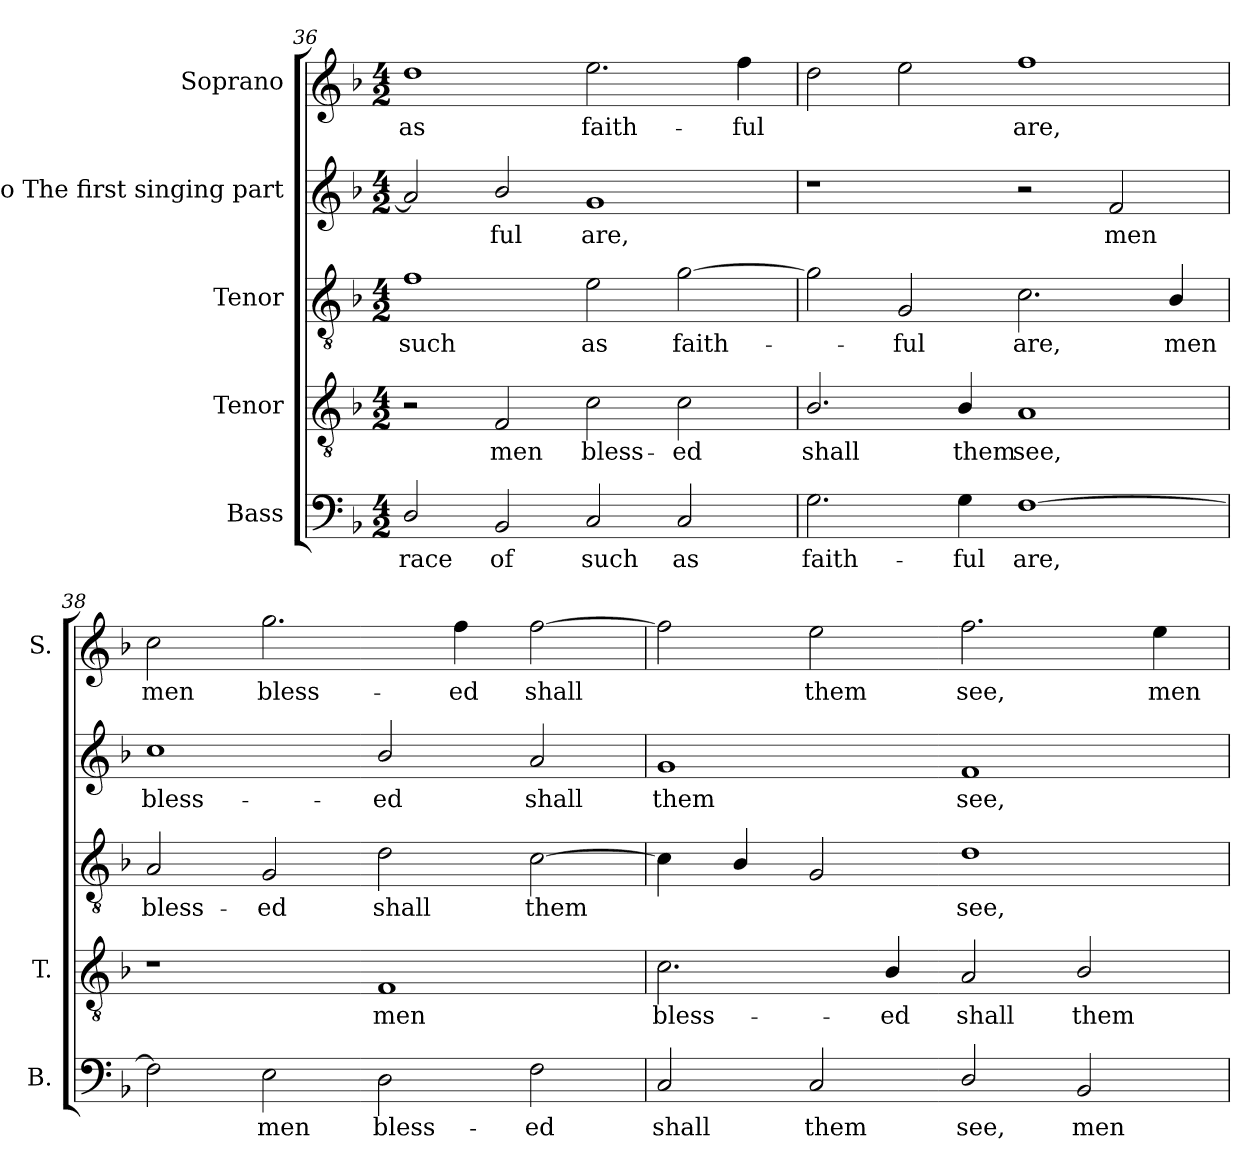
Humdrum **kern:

**kern	**text	**kern	**text	**kern	**text	**kern	**text	**kern	**text
*part5	*part5	*part4	*part4	*part3	*part3	*part2	*part2	*part1	*part1
*staff5	*staff5	*staff4	*staff4	*staff3	*staff3	*staff2	*staff2	*staff1	*staff1
*I"Bass	*	*I"Tenor	*	*I"Tenor	*	*I"Alto The first singing part	*	*I"Soprano	*
*I'B.	*	*I'T.	*	*	*	*	*	*I'S.	*
!!LO:PB:g=z
*clefF4	*	*clefGv2	*	*clefGv2	*	*clefG2	*	*clefG2	*
*	*	*ITrd7c12	*	*ITrd7c12	*	*ITrd7c12	*	*	*
*k[b-]	*	*k[b-]	*	*k[b-]	*	*k[b-]	*	*k[b-]	*
*F:	*	*F:	*	*F:	*	*F:	*	*F:	*
*M4/2	*	*M4/2	*	*M4/2	*	*M4/2	*	*M4/2	*
=36	=36	=36	=36	=36	=36	=36	=36	=36	=36
!	!LO:LY:b:color=#000000	!	!	!	!	!	!	!	!
!	!	!	!	!	!LO:LY:b:color=#000000	!	!	!	!
!	!	!	!	!	!	!	!	!	!LO:LY:b:color=#000000
2Di/	race	2r	.	1Fi	such	2Ai/]	.	1ddi	as
!	!LO:LY:b:color=#000000	!	!	!	!	!	!	!	!
!	!	!	!LO:LY:b:color=#000000	!	!	!	!	!	!
!	!	!	!	!	!	!	!LO:LY:b:color=#000000	!	!
2BB-i/	of	2FFi/	men	.	.	2B-i/	-ful	.	.
!	!LO:LY:b:color=#000000	!	!	!	!	!	!	!	!
!	!	!	!LO:LY:b:color=#000000	!	!	!	!	!	!
!	!	!	!	!	!LO:LY:b:color=#000000	!	!	!	!
!	!	!	!	!	!	!	!LO:LY:b:color=#000000	!	!
!	!	!	!	!	!	!	!	!	!LO:LY:b:color=#000000
2Ci/	such	2Ci\	bless-	2Ei\	as	1Gi	are,	2.eei\	faith-
!	!LO:LY:b:color=#000000	!	!	!	!	!	!	!	!
!	!	!	!LO:LY:b:color=#000000	!	!	!	!	!	!
!	!	!	!	!	!LO:LY:b:color=#000000	!	!	!	!
2Ci/	as	2Ci\	-ed	[2Gi\	faith-	.	.	.	.
!	!	!	!	!	!	!	!	!	!LO:LY:b:color=#000000
.	.	.	.	.	.	.	.	4ffi\	-ful
=37	=37	=37	=37	=37	=37	=37	=37	=37	=37
!	!LO:LY:b:color=#000000	!	!	!	!	!	!	!	!
!	!	!	!LO:LY:b:color=#000000	!	!	!	!	!	!
2.Gi\	faith-	2.BB-i/	shall	2Gi\]	.	1r	.	2ddi\	.
!	!	!	!	!	!LO:LY:b:color=#000000	!	!	!	!
.	.	.	.	2GGi/	-ful	.	.	2eei\	.
!	!LO:LY:b:color=#000000	!	!	!	!	!	!	!	!
!	!	!	!LO:LY:b:color=#000000	!	!	!	!	!	!
4Gi\	-ful	4BB-i/	them	.	.	.	.	.	.
!	!LO:LY:b:color=#000000	!	!	!	!	!	!	!	!
!	!	!	!LO:LY:b:color=#000000	!	!	!	!	!	!
!	!	!	!	!	!LO:LY:b:color=#000000	!	!	!	!
!	!	!	!	!	!	!	!	!	!LO:LY:b:color=#000000
[1Fi	are,	1AAi	see,	2.Ci\	are,	2r	.	1ffi	are,
!	!	!	!	!	!	!	!LO:LY:b:color=#000000	!	!
.	.	.	.	.	.	2Fi/	men	.	.
!	!	!	!	!	!LO:LY:b:color=#000000	!	!	!	!
.	.	.	.	4BB-i/	men	.	.	.	.
=38	=38	=38	=38	=38	=38	=38	=38	=38	=38
!	!	!	!	!	!LO:LY:b:color=#000000	!	!	!	!
!	!	!	!	!	!	!	!LO:LY:b:color=#000000	!	!
!	!	!	!	!	!	!	!	!	!LO:LY:b:color=#000000
2Fi\]	.	1r	.	2AAi/	bless-	1ci	bless-	2cci\	men
!	!LO:LY:b:color=#000000	!	!	!	!	!	!	!	!
!	!	!	!	!	!LO:LY:b:color=#000000	!	!	!	!
!	!	!	!	!	!	!	!	!	!LO:LY:b:color=#000000
2Ei\	men	.	.	2GGi/	-ed	.	.	2.ggi\	bless-
!	!LO:LY:b:color=#000000	!	!	!	!	!	!	!	!
!	!	!	!LO:LY:b:color=#000000	!	!	!	!	!	!
!	!	!	!	!	!LO:LY:b:color=#000000	!	!	!	!
!	!	!	!	!	!	!	!LO:LY:b:color=#000000	!	!
2Di\	bless-	1FFi	men	2Di\	shall	2B-i/	-ed	.	.
!	!	!	!	!	!	!	!	!	!LO:LY:b:color=#000000
.	.	.	.	.	.	.	.	4ffi\	-ed
!	!LO:LY:b:color=#000000	!	!	!	!	!	!	!	!
!	!	!	!	!	!LO:LY:b:color=#000000	!	!	!	!
!	!	!	!	!	!	!	!LO:LY:b:color=#000000	!	!
!	!	!	!	!	!	!	!	!	!LO:LY:b:color=#000000
2Fi\	-ed	.	.	[2Ci\	them	2Ai/	shall	[2ffi\	shall
=39	=39	=39	=39	=39	=39	=39	=39	=39	=39
!	!LO:LY:b:color=#000000	!	!	!	!	!	!	!	!
!	!	!	!LO:LY:b:color=#000000	!	!	!	!	!	!
!	!	!	!	!	!	!	!LO:LY:b:color=#000000	!	!
2Ci/	shall	2.Ci\	bless-	4Ci\]	.	1Gi	them	2ffi\]	.
.	.	.	.	4BB-i/	.	.	.	.	.
!	!LO:LY:b:color=#000000	!	!	!	!	!	!	!	!
!	!	!	!	!	!	!	!	!	!LO:LY:b:color=#000000
2Ci/	them	.	.	2GGi/	.	.	.	2eei\	them
!	!	!	!LO:LY:b:color=#000000	!	!	!	!	!	!
.	.	4BB-i/	-ed	.	.	.	.	.	.
!	!LO:LY:b:color=#000000	!	!	!	!	!	!	!	!
!	!	!	!LO:LY:b:color=#000000	!	!	!	!	!	!
!	!	!	!	!	!LO:LY:b:color=#000000	!	!	!	!
!	!	!	!	!	!	!	!LO:LY:b:color=#000000	!	!
!	!	!	!	!	!	!	!	!	!LO:LY:b:color=#000000
2Di/	see,	2AAi/	shall	1Di	see,	1Fi	see,	2.ffi\	see,
!	!LO:LY:b:color=#000000	!	!	!	!	!	!	!	!
!	!	!	!LO:LY:b:color=#000000	!	!	!	!	!	!
2BB-i/	men	2BB-i/	them	.	.	.	.	.	.
!	!	!	!	!	!	!	!	!	!LO:LY:b:color=#000000
.	.	.	.	.	.	.	.	4eei\	men
=	=	=	=	=	=	=	=	=	=
*-	*-	*-	*-	*-	*-	*-	*-	*-	*-
